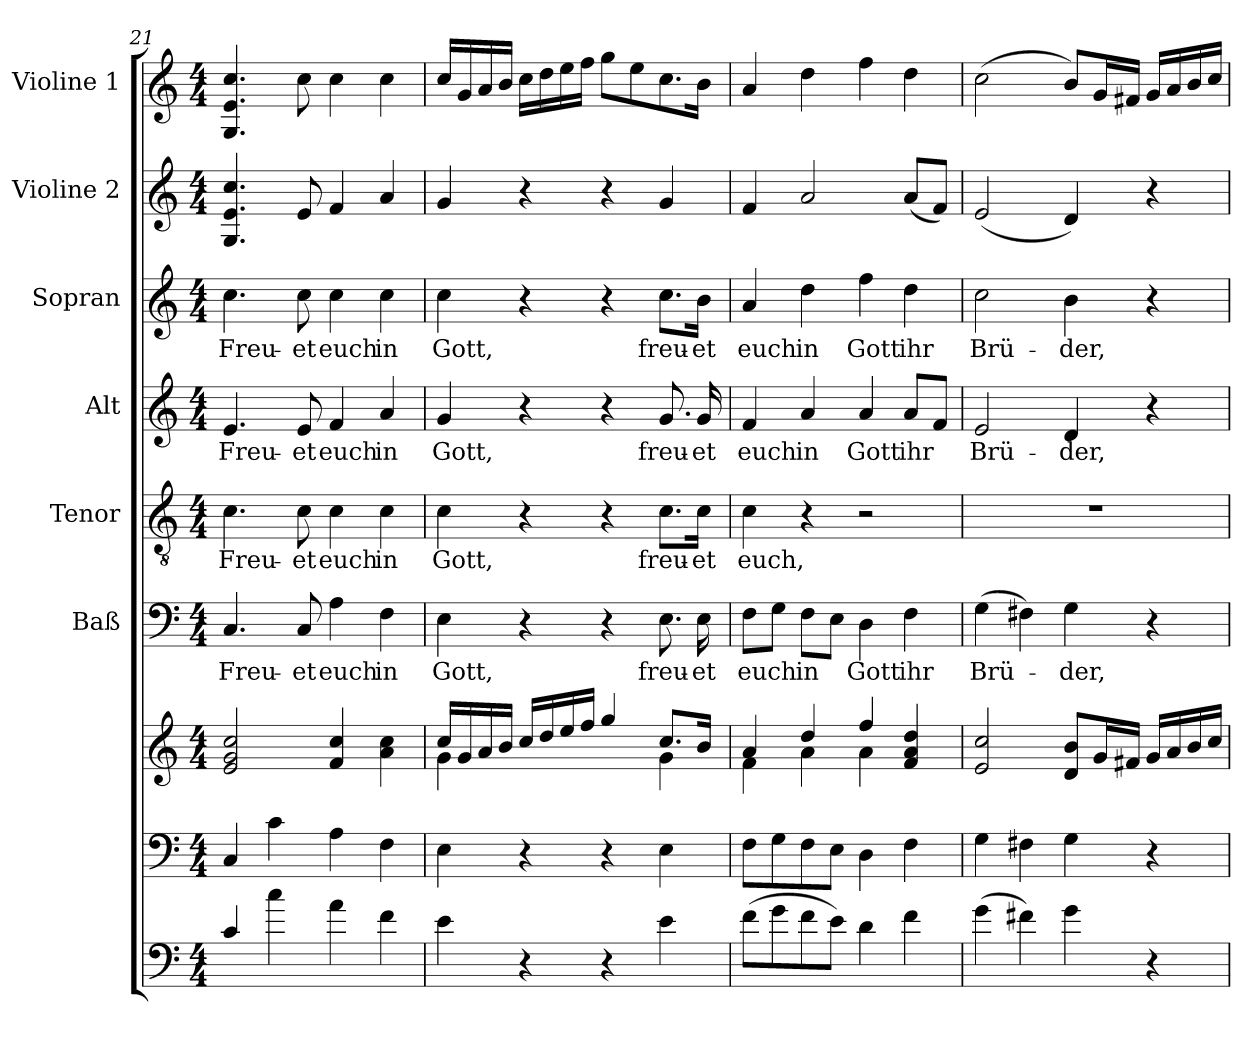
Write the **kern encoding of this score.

**kern	**kern	**kern	**kern	**text	**kern	**text	**kern	**text	**kern	**text	**kern	**kern
*part8	*part7	*part7	*part6	*part6	*part5	*part5	*part4	*part4	*part3	*part3	*part2	*part1
*staff9	*staff8	*staff7	*staff6	*staff6	*staff5	*staff5	*staff4	*staff4	*staff3	*staff3	*staff2	*staff1
*	*	*	*I"Baß	*	*I"Tenor	*	*I"Alt	*	*I"Sopran	*	*I"Violine 2	*I"Violine 1
*	*	*	*	*	*	*	*	*	*	*	*I'Vln	*I'Vln
*clefF4	*clefF4	*clefG2	*clefF4	*	*clefGv2	*	*clefG2	*	*clefG2	*	*clefG2	*clefG2
*ITrd7c12	*	*	*	*	*	*	*	*	*	*	*	*
*k[]	*k[]	*k[]	*k[]	*	*k[]	*	*k[]	*	*k[]	*	*k[]	*k[]
*C:	*C:	*C:	*C:	*	*C:	*	*C:	*	*C:	*	*C:	*C:
*M4/4	*M4/4	*M4/4	*M4/4	*	*M4/4	*	*M4/4	*	*M4/4	*	*M4/4	*M4/4
=21	=21	=21	=21	=21	=21	=21	=21	=21	=21	=21	=21	=21
!	!	!	!	!LO:LY:b	!	!LO:LY:b	!	!LO:LY:b	!	!LO:LY:b	!	!
4C/	4C/	2e/ 2g/ 2cc/	4.C/	Freu-	4.c\	Freu-	4.e/	Freu-	4.cc\	Freu-	4.G/ 4.e/ 4.cc/	4.G/ 4.e/ 4.cc/
4c\	4c\	.	.	.	.	.	.	.	.	.	.	.
!	!	!	!	!LO:LY:b	!	!LO:LY:b	!	!LO:LY:b	!	!LO:LY:b	!	!
.	.	.	8C/	-et	8c\	-et	8e/	-et	8cc\	-et	8e/	8cc\
!	!	!	!	!LO:LY:b	!	!LO:LY:b	!	!LO:LY:b	!	!LO:LY:b	!	!
4A\	4A\	4f/ 4cc/	4A\	euch	4c\	euch	4f/	euch	4cc\	euch	4f/	4cc\
!	!	!	!	!LO:LY:b	!	!LO:LY:b	!	!LO:LY:b	!	!LO:LY:b	!	!
4F\	4F\	4a\ 4cc\	4F\	in	4c\	in	4a/	in	4cc\	in	4a/	4cc\
=22	=22	=22	=22	=22	=22	=22	=22	=22	=22	=22	=22	=22
*	*	*^	*	*	*	*	*	*	*	*	*	*
!	!	!	!	!	!LO:LY:b	!	!LO:LY:b	!	!LO:LY:b	!	!LO:LY:b	!	!
4E\	4E\	16cc/LL	4g\	4E\	Gott,	4c\	Gott,	4g/	Gott,	4cc\	Gott,	4g/	16cc/LL
.	.	16g/	.	.	.	.	.	.	.	.	.	.	16g/
.	.	16a/	.	.	.	.	.	.	.	.	.	.	16a/
.	.	16b/JJ	.	.	.	.	.	.	.	.	.	.	16b/JJ
4r	4r	16cc/LL	2ryy	4r	.	4r	.	4r	.	4r	.	4r	16cc\LL
.	.	16dd/	.	.	.	.	.	.	.	.	.	.	16dd\
.	.	16ee/	.	.	.	.	.	.	.	.	.	.	16ee\
.	.	16ff/JJ	.	.	.	.	.	.	.	.	.	.	16ff\JJ
4r	4r	4gg/	.	4r	.	4r	.	4r	.	4r	.	4r	8gg\L
.	.	.	.	.	.	.	.	.	.	.	.	.	8ee\
!	!	!	!	!	!LO:LY:b	!	!LO:LY:b	!	!LO:LY:b	!	!LO:LY:b	!	!
4E\	4E\	8.cc/L	4g\	8.E\	freu-	8.c\L	freu-	8.g/	freu-	8.cc\L	freu-	4g/	8.cc\
!	!	!	!	!	!LO:LY:b	!	!LO:LY:b	!	!LO:LY:b	!	!LO:LY:b	!	!
.	.	16b/Jk	.	16E\	-et	16c\Jk	-et	16g/	-et	16b\Jk	-et	.	16b\Jk
=23	=23	=23	=23	=23	=23	=23	=23	=23	=23	=23	=23	=23	=23
!	!	!	!	!	!LO:LY:b	!	!LO:LY:b	!	!LO:LY:b	!	!LO:LY:b	!	!
(>8F\L	8F\L	4a/	4f\	8F\L	euch	4c\	euch,	4f/	euch	4a/	euch	4f/	4a/
8G\	8G\	.	.	8G\J	.	.	.	.	.	.	.	.	.
!	!	!	!	!	!LO:LY:b	!	!	!	!LO:LY:b	!	!LO:LY:b	!	!
8F\	8F\	4dd/	4a\	8F\L	in	4r	.	4a/	in	4dd\	in	2a/	4dd\
8E\J)	8E\J	.	.	8E\J	.	.	.	.	.	.	.	.	.
!	!	!	!	!	!LO:LY:b	!	!	!	!LO:LY:b	!	!LO:LY:b	!	!
4D\	4D\	4ff/	4a\	4D\	Gott	2r	.	4a/	Gott	4ff\	Gott	.	4ff\
!	!	!	!	!	!LO:LY:b	!	!	!	!LO:LY:b	!	!LO:LY:b	!	!
4F\	4F\	4f/ 4a/ 4dd/	4ryy	4F\	ihr	.	.	8a/L	ihr	4dd\	ihr	(<8a/L	4dd\
.	.	.	.	.	.	.	.	8f/J	.	.	.	8f/J)	.
*	*	*v	*v	*	*	*	*	*	*	*	*	*	*
!!LO:PB:g=z
=24	=24	=24	=24	=24	=24	=24	=24	=24	=24	=24	=24	=24
!	!	!	!	!LO:LY:b	!	!	!	!LO:LY:b	!	!LO:LY:b	!	!
(>4G\	4G\	2e/ 2cc/	(>4G\	Brü-	1r	.	2e/	Brü-	2cc\	Brü-	(<2e/	(>2cc\
4F#X\)	4F#X\	.	4F#X\)	.	.	.	.	.	.	.	.	.
!	!	!	!	!LO:LY:b	!	!	!	!LO:LY:b	!	!LO:LY:b	!	!
4G\	4G\	8d/ 8b/L	4G\	-der,	.	.	4d/	-der,	4b\	-der,	4d/)	8b/L)
.	.	16g/L	.	.	.	.	.	.	.	.	.	16g/L
.	.	16f#X/JJ	.	.	.	.	.	.	.	.	.	16f#X/JJ
4r	4r	16g/LL	4r	.	.	.	4r	.	4r	.	4r	16g/LL
.	.	16a/	.	.	.	.	.	.	.	.	.	16a/
.	.	16b/	.	.	.	.	.	.	.	.	.	16b/
.	.	16cc/JJ	.	.	.	.	.	.	.	.	.	16cc/JJ
=	=	=	=	=	=	=	=	=	=	=	=	=
*-	*-	*-	*-	*-	*-	*-	*-	*-	*-	*-	*-	*-
